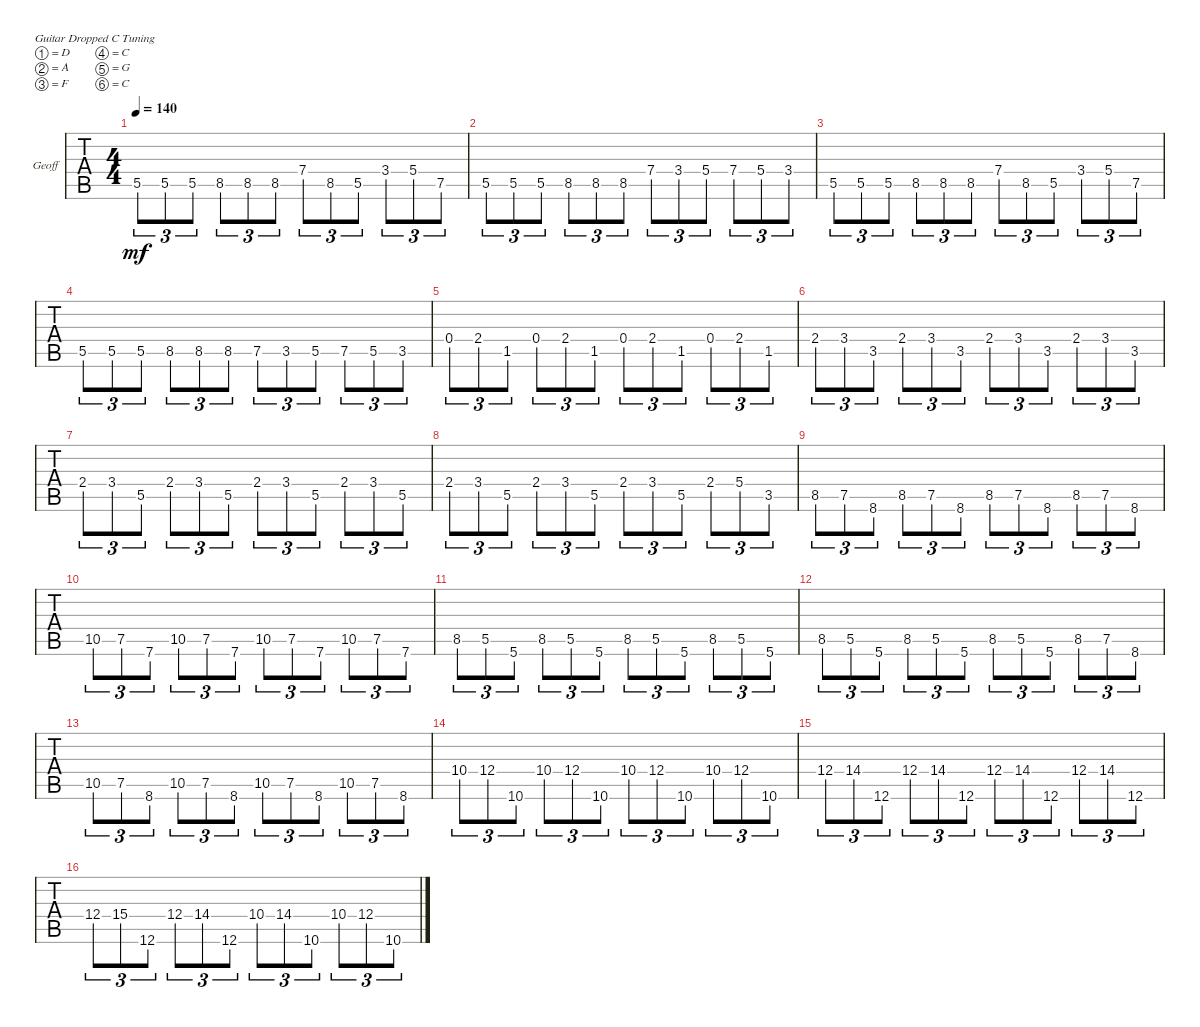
\defaultSystemsLayout 4
\bracketExtendMode groupsimilarinstruments
\firstSystemTrackNameOrientation horizontal
\otherSystemsTrackNameOrientation horizontal
\track ("Geofuck" "Geoff") {instrument distortionguitar}
\staff {tabs}
\tuning (D4 A3 F3 C3 G2 C2)
\ts (4 4)
\tempo 140
\clef g2
\ks c
5.5.8{tu (3 2) dy mf} 5.5.8{tu (3 2)} 5.5.8{tu (3 2)} 8.5.8{tu (3 2)} 8.5.8{tu (3 2)} 8.5.8{tu (3 2)} 7.4.8{tu (3 2)} 8.5.8{tu (3 2)} 5.5.8{tu (3 2)} 3.4.8{tu (3 2)} 5.4.8{tu (3 2)} 7.5.8{tu (3 2)} |
5.5.8{tu (3 2)} 5.5.8{tu (3 2)} 5.5.8{tu (3 2)} 8.5.8{tu (3 2)} 8.5.8{tu (3 2)} 8.5.8{tu (3 2)} 7.4.8{tu (3 2)} 3.4.8{tu (3 2)} 5.4.8{tu (3 2)} 7.4.8{tu (3 2)} 5.4.8{tu (3 2)} 3.4.8{tu (3 2)} |
5.5.8{tu (3 2)} 5.5.8{tu (3 2)} 5.5.8{tu (3 2)} 8.5.8{tu (3 2)} 8.5.8{tu (3 2)} 8.5.8{tu (3 2)} 7.4.8{tu (3 2)} 8.5.8{tu (3 2)} 5.5.8{tu (3 2)} 3.4.8{tu (3 2)} 5.4.8{tu (3 2)} 7.5.8{tu (3 2)} |
5.5.8{tu (3 2)} 5.5.8{tu (3 2)} 5.5.8{tu (3 2)} 8.5.8{tu (3 2)} 8.5.8{tu (3 2)} 8.5.8{tu (3 2)} 7.5.8{tu (3 2)} 3.5.8{tu (3 2)} 5.5.8{tu (3 2)} 7.5.8{tu (3 2)} 5.5.8{tu (3 2)} 3.5.8{tu (3 2)} |
0.4.8{tu (3 2)} 2.4.8{tu (3 2)} 1.5.8{tu (3 2)} 0.4.8{tu (3 2)} 2.4.8{tu (3 2)} 1.5.8{tu (3 2)} 0.4.8{tu (3 2)} 2.4.8{tu (3 2)} 1.5.8{tu (3 2)} 0.4.8{tu (3 2)} 2.4.8{tu (3 2)} 1.5.8{tu (3 2)} |
2.4.8{tu (3 2)} 3.4.8{tu (3 2)} 3.5.8{tu (3 2)} 2.4.8{tu (3 2)} 3.4.8{tu (3 2)} 3.5.8{tu (3 2)} 2.4.8{tu (3 2)} 3.4.8{tu (3 2)} 3.5.8{tu (3 2)} 2.4.8{tu (3 2)} 3.4.8{tu (3 2)} 3.5.8{tu (3 2)} |
2.4.8{tu (3 2)} 3.4.8{tu (3 2)} 5.5.8{tu (3 2)} 2.4.8{tu (3 2)} 3.4.8{tu (3 2)} 5.5.8{tu (3 2)} 2.4.8{tu (3 2)} 3.4.8{tu (3 2)} 5.5.8{tu (3 2)} 2.4.8{tu (3 2)} 3.4.8{tu (3 2)} 5.5.8{tu (3 2)} |
2.4.8{tu (3 2)} 3.4.8{tu (3 2)} 5.5.8{tu (3 2)} 2.4.8{tu (3 2)} 3.4.8{tu (3 2)} 5.5.8{tu (3 2)} 2.4.8{tu (3 2)} 3.4.8{tu (3 2)} 5.5.8{tu (3 2)} 2.4.8{tu (3 2)} 5.4.8{tu (3 2)} 3.5.8{tu (3 2)} |
8.5.8{tu (3 2)} 7.5.8{tu (3 2)} 8.6.8{tu (3 2)} 8.5.8{tu (3 2)} 7.5.8{tu (3 2)} 8.6.8{tu (3 2)} 8.5.8{tu (3 2)} 7.5.8{tu (3 2)} 8.6.8{tu (3 2)} 8.5.8{tu (3 2)} 7.5.8{tu (3 2)} 8.6.8{tu (3 2)} |
10.5.8{tu (3 2)} 7.5.8{tu (3 2)} 7.6.8{tu (3 2)} 10.5.8{tu (3 2)} 7.5.8{tu (3 2)} 7.6.8{tu (3 2)} 10.5.8{tu (3 2)} 7.5.8{tu (3 2)} 7.6.8{tu (3 2)} 10.5.8{tu (3 2)} 7.5.8{tu (3 2)} 7.6.8{tu (3 2)} |
8.5.8{tu (3 2)} 5.5.8{tu (3 2)} 5.6.8{tu (3 2)} 8.5.8{tu (3 2)} 5.5.8{tu (3 2)} 5.6.8{tu (3 2)} 8.5.8{tu (3 2)} 5.5.8{tu (3 2)} 5.6.8{tu (3 2)} 8.5.8{tu (3 2)} 5.5.8{tu (3 2)} 5.6.8{tu (3 2)} |
8.5.8{tu (3 2)} 5.5.8{tu (3 2)} 5.6.8{tu (3 2)} 8.5.8{tu (3 2)} 5.5.8{tu (3 2)} 5.6.8{tu (3 2)} 8.5.8{tu (3 2)} 5.5.8{tu (3 2)} 5.6.8{tu (3 2)} 8.5.8{tu (3 2)} 7.5.8{tu (3 2)} 8.6.8{tu (3 2)} |
10.5.8{tu (3 2)} 7.5.8{tu (3 2)} 8.6.8{tu (3 2)} 10.5.8{tu (3 2)} 7.5.8{tu (3 2)} 8.6.8{tu (3 2)} 10.5.8{tu (3 2)} 7.5.8{tu (3 2)} 8.6.8{tu (3 2)} 10.5.8{tu (3 2)} 7.5.8{tu (3 2)} 8.6.8{tu (3 2)} |
10.4.8{tu (3 2)} 12.4.8{tu (3 2)} 10.6.8{tu (3 2)} 10.4.8{tu (3 2)} 12.4.8{tu (3 2)} 10.6.8{tu (3 2)} 10.4.8{tu (3 2)} 12.4.8{tu (3 2)} 10.6.8{tu (3 2)} 10.4.8{tu (3 2)} 12.4.8{tu (3 2)} 10.6.8{tu (3 2)} |
12.4.8{tu (3 2)} 14.4.8{tu (3 2)} 12.6.8{tu (3 2)} 12.4.8{tu (3 2)} 14.4.8{tu (3 2)} 12.6.8{tu (3 2)} 12.4.8{tu (3 2)} 14.4.8{tu (3 2)} 12.6.8{tu (3 2)} 12.4.8{tu (3 2)} 14.4.8{tu (3 2)} 12.6.8{tu (3 2)} |
12.4.8{tu (3 2)} 15.4.8{tu (3 2)} 12.6.8{tu (3 2)} 12.4.8{tu (3 2)} 14.4.8{tu (3 2)} 12.6.8{tu (3 2)} 10.4.8{tu (3 2)} 14.4.8{tu (3 2)} 10.6.8{tu (3 2)} 10.4.8{tu (3 2)} 12.4.8{tu (3 2)} 10.6.8{tu (3 2)}
